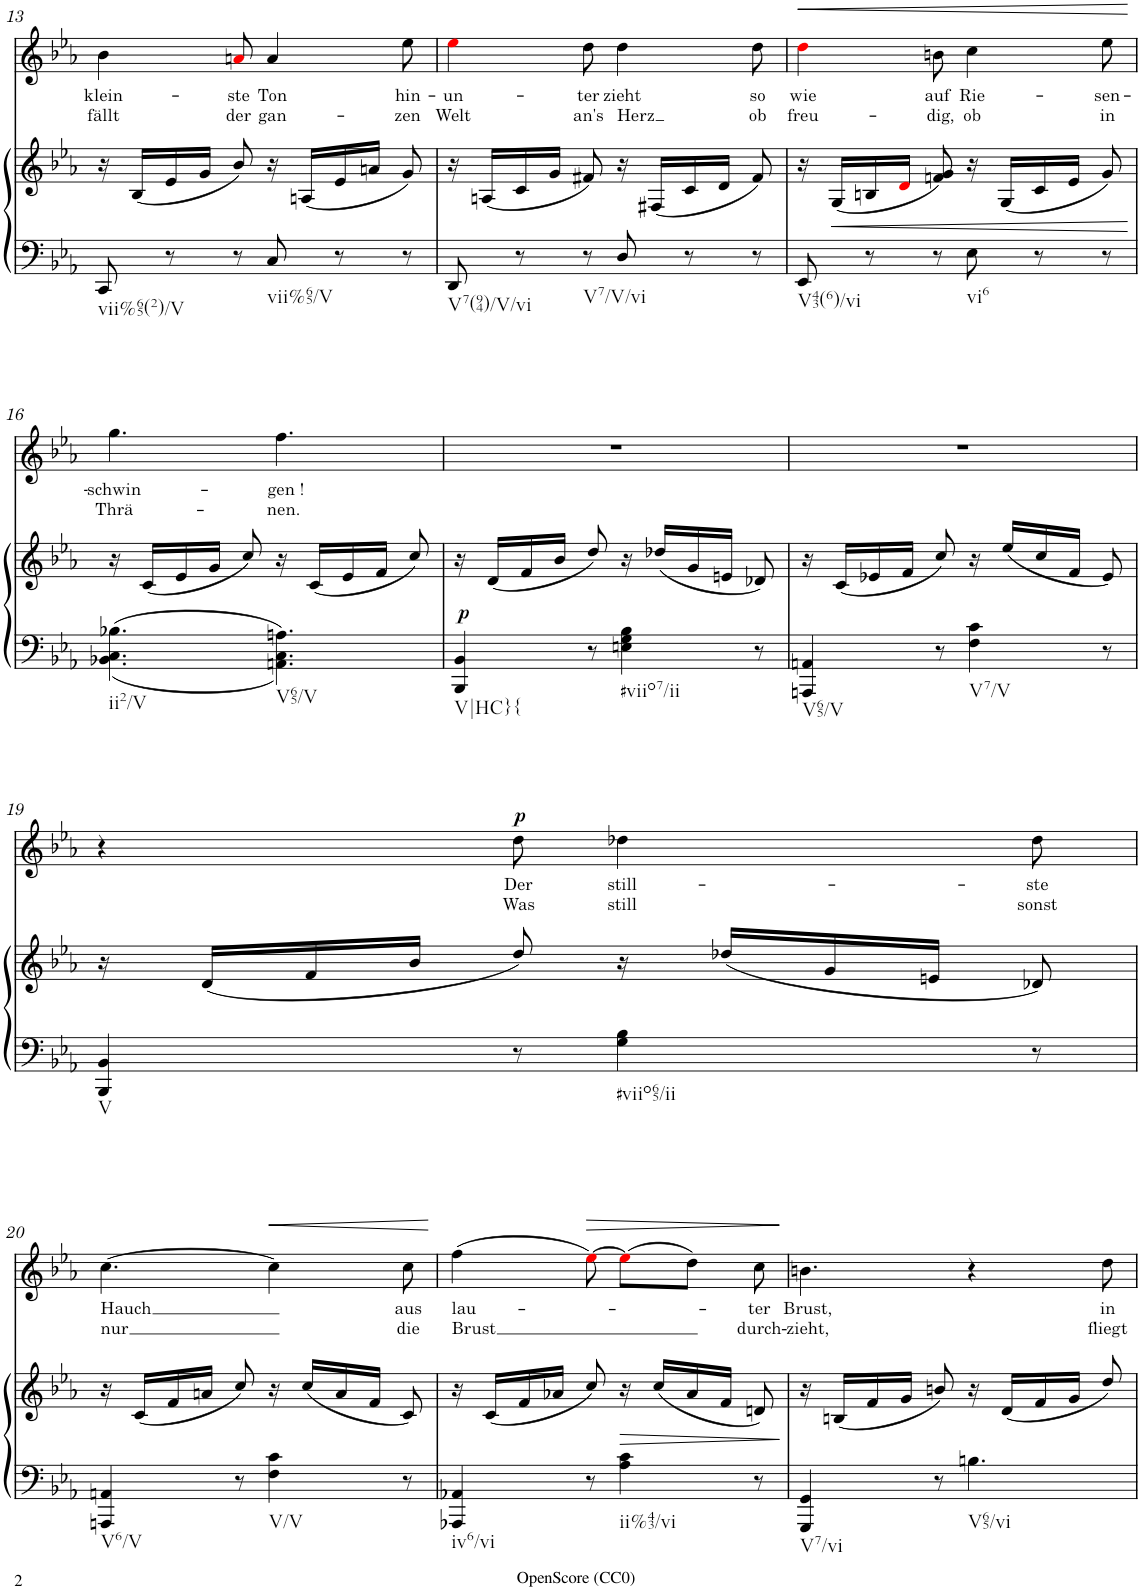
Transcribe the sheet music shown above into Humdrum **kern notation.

**kern	**kern	**dynam	**kern	**text	**text	**dynam
*part2	*part2	*part2	*part1	*part1	*part1	*part1
*staff3	*staff2	*staff2/3	*staff1	*staff1	*staff1	*staff1
*I"Piano	*	*	*I"Voice	*	*	*
*I'Pno	*	*	*	*	*	*
!!LO:PB:g=z
*clefF4	*clefG2	*	*clefG2	*	*	*
*k[b-e-a-]	*k[b-e-a-]	*	*k[b-e-a-]	*	*	*
*M6/8	*M6/8	*	*M6/8	*	*	*
=13	=13	=13	=13	=13	=13	=13
!LO:TX:b:t=vii%65(2)/V	!	!	!	!	!	!
!	!	!	!	!LO:LY:b	!LO:LY:b	!
8CC/	16r	.	4b-\	klein-	fällt	.
.	(<16B-/LL	.	.	.	.	.
8r	16e-/	.	.	.	.	.
.	16g/JJ	.	.	.	.	.
!	!	!	!	!LO:LY:b	!LO:LY:b	!
8r	8b-/)	.	8ani/	-ste	der	.
!LO:TX:b:t=vii%65/V	!	!	!	!	!	!
!	!	!	!	!LO:LY:b	!LO:LY:b	!
8C/	16r	.	4a/	Ton	gan-	.
.	(16An/LL	.	.	.	.	.
8r	16e-/	.	.	.	.	.
.	16an/JJ	.	.	.	.	.
!	!	!	!	!LO:LY:b	!LO:LY:b	!
8r	8g/)	.	8ee-\	hin-	-zen	.
=14	=14	=14	=14	=14	=14	=14
!LO:TX:b:t=V7(94)/V/vi	!	!	!	!	!	!
!	!	!	!	!LO:LY:b	!LO:LY:b	!
8DD/	16r	.	4ee-i\	-un-	Welt	.
.	(<16An/LL	.	.	.	.	.
8r	16c/	.	.	.	.	.
.	16g/JJ	.	.	.	.	.
!LO:TX:b:t=V7/V/vi	!	!	!	!	!	!
!	!	!	!	!LO:LY:b	!LO:LY:b	!
8r	8f#X/)	.	8dd\	-ter	an's	.
!	!	!	!	!LO:LY:b	!LO:LY:b	!
8D/	16r	.	4dd\	zieht	Herz	.
.	(16F#X/LL	.	.	.	.	.
8r	16c/	.	.	.	.	.
.	16d/JJ	.	.	.	.	.
!	!	!	!	!LO:LY:b	!LO:LY:b	!
8r	8f#/)	.	8dd\	so	ob	.
=15	=15	=15	=15	=15	=15	=15
!LO:TX:b:t=V43(6)/vi	!	!	!	!	!	!
!	!	!	!	!LO:LY:b	!LO:LY:b	!LO:HP:b
8EE-/	16r	.	4ddi\	wie	freu-	<
!	!	!LO:HP:b	!	!	!	!
.	(<16G/LL	<	.	.	.	.
8r	16Bn/	.	.	.	.	.
.	16di/JJ	.	.	.	.	.
!	!	!	!	!LO:LY:b	!LO:LY:b	!
8r	8fn/ 8g/)	.	8bn\	auf	-dig,	.
!LO:TX:b:t=vi6	!	!	!	!	!	!
!	!	!	!	!LO:LY:b	!LO:LY:b	!
8E-\	16r	.	4cc\	Rie-	ob	.
.	(16G/LL	.	.	.	.	.
8r	16c/	.	.	.	.	.
.	16e-/JJ	.	.	.	.	.
!	!	!	!	!LO:LY:b	!LO:LY:b	!
8r	8g/)	.	8ee-\	-sen-	in	.
.	.	[	.	.	.	[
!!LO:LB:g=z
=16	=16	=16	=16	=16	=16	=16
!LO:TX:b:t=ii2/V	!	!	!	!	!	!
!	!	!	!	!LO:LY:b	!LO:LY:b	!
4.BB-X\ 4.C\ 4.B-X\	16r	.	4.gg\	-schwin-	Thrä-	.
.	(<16c/LL	.	.	.	.	.
.	16e-/	.	.	.	.	.
.	16g/JJ	.	.	.	.	.
.	8cc/)	.	.	.	.	.
!LO:TX:b:t=V65/V	!	!	!	!	!	!
!	!	!	!	!LO:LY:b	!LO:LY:b	!
4.AAn\ 4.C\ 4.An\	16r	.	4.ff\	-gen !	-nen.	.
.	(16c/LL	.	.	.	.	.
.	16e-/	.	.	.	.	.
.	16f/JJ	.	.	.	.	.
.	8cc/)	.	.	.	.	.
=17	=17	=17	=17	=17	=17	=17
!LO:TX:b:t=V|HC}{	!	!	!	!	!	!
!	!	!LO:DY:b	!	!	!	!
4BBB-/ 4BB-/	16r	p	2.r	.	.	.
.	(<16d/LL	.	.	.	.	.
.	16f/	.	.	.	.	.
.	16b-/JJ	.	.	.	.	.
8r	8dd/)	.	.	.	.	.
!LO:TX:b:t=#viio7/ii	!	!	!	!	!	!
4En\ 4G\ 4B-\	16r	.	.	.	.	.
.	(16dd-X/LL	.	.	.	.	.
.	16g/	.	.	.	.	.
.	16en/JJ	.	.	.	.	.
8r	8d-X/)	.	.	.	.	.
=18	=18	=18	=18	=18	=18	=18
!LO:TX:b:t=V65/V	!	!	!	!	!	!
4AAAn/ 4AAn/	16r	.	2.r	.	.	.
.	(<16c/LL	.	.	.	.	.
.	16e-X/	.	.	.	.	.
.	16f/JJ	.	.	.	.	.
8r	8cc/)	.	.	.	.	.
!LO:TX:b:t=V7/V	!	!	!	!	!	!
4F\ 4c\	16r	.	.	.	.	.
.	(16ee-/LL	.	.	.	.	.
.	16cc/	.	.	.	.	.
.	16f/JJ	.	.	.	.	.
8r	8e-/)	.	.	.	.	.
!!LO:LB:g=z
=19	=19	=19	=19	=19	=19	=19
!LO:TX:b:t=V	!	!	!	!	!	!
4BBB-/ 4BB-/	16r	.	4r	.	.	.
.	(<16d/LL	.	.	.	.	.
.	16f/	.	.	.	.	.
.	16b-/JJ	.	.	.	.	.
!	!	!	!	!LO:LY:b	!LO:LY:b	!LO:DY:a
8r	8dd/)	.	8dd\	Der	Was	p
!LO:TX:b:t=#viio65/ii	!	!	!	!	!	!
!	!	!	!	!LO:LY:b	!LO:LY:b	!
4G\ 4B-\	16r	.	4dd-X\	still-	still	.
.	(16dd-X/LL	.	.	.	.	.
.	16g/	.	.	.	.	.
.	16en/JJ	.	.	.	.	.
!	!	!	!	!LO:LY:b	!LO:LY:b	!
8r	8d-X/)	.	8dd-\	-ste	sonst	.
!!LO:LB:g=z
=20	=20	=20	=20	=20	=20	=20
!LO:TX:b:t=V6/V	!	!	!	!	!	!
!	!	!	!	!LO:LY:b	!LO:LY:b	!
4AAAn/ 4AAn/	16r	.	[4.cc\	Hauch	nur	.
.	(<16c/LL	.	.	.	.	.
.	16f/	.	.	.	.	.
.	16an/JJ	.	.	.	.	.
8r	8cc/)	.	.	.	.	.
!LO:TX:b:t=V/V	!	!	!	!	!	!
!	!	!	!	!	!	!LO:HP:b
4F\ 4c\	16r	.	4cc\]	.	.	<
.	(16cc/LL	.	.	.	.	.
.	16a/	.	.	.	.	.
.	16f/JJ	.	.	.	.	.
!	!	!	!	!LO:LY:b	!LO:LY:b	!
8r	8c/)	.	8cc\	aus	die	.
.	.	.	.	.	.	[
=21	=21	=21	=21	=21	=21	=21
!LO:TX:b:t=iv6/vi	!	!	!	!	!	!
!	!	!	!	!LO:LY:b	!LO:LY:b	!
4AAA-X/ 4AA-X/	16r	.	(4ff\	lau-	Brust	.
.	(<16c/LL	.	.	.	.	.
.	16f/	.	.	.	.	.
.	16a-X/JJ	.	.	.	.	.
!	!	!	!	!	!	!LO:HP:b
8r	8cc/)	.	[8ee-i\)	.	.	>
!LO:TX:b:t=ii%43/vi	!	!	!	!	!	!
!	!	!LO:HP:b	!	!	!	!
4A-\ 4c\	16r	>	(8ee-i\L]	.	.	.
.	(16cc/LL	.	.	.	.	.
.	16a-/	.	8dd\J)	.	.	.
.	16f/JJ	.	.	.	.	.
!	!	!	!	!LO:LY:b	!LO:LY:b	!
8r	8dn/)	.	8cc\	-ter	durch-	.
.	.	]	.	.	.	]
=22	=22	=22	=22	=22	=22	=22
!LO:TX:b:t=V7/vi	!	!	!	!	!	!
!	!	!	!	!LO:LY:b	!LO:LY:b	!
4GGG/ 4GG/	16r	.	4.bn\	Brust,	-zieht,	.
.	(<16Bn/LL	.	.	.	.	.
.	16f/	.	.	.	.	.
.	16g/JJ	.	.	.	.	.
8r	8bn/)	.	.	.	.	.
!LO:TX:b:t=V65/vi	!	!	!	!	!	!
4.Bn\	16r	.	4r	.	.	.
.	(<16d/LL	.	.	.	.	.
.	16f/	.	.	.	.	.
.	16g/JJ	.	.	.	.	.
!	!	!	!	!LO:LY:b	!LO:LY:b	!
.	8dd/)	.	8dd\	in	fliegt	.
=	=	=	=	=	=	=
*-	*-	*-	*-	*-	*-	*-
